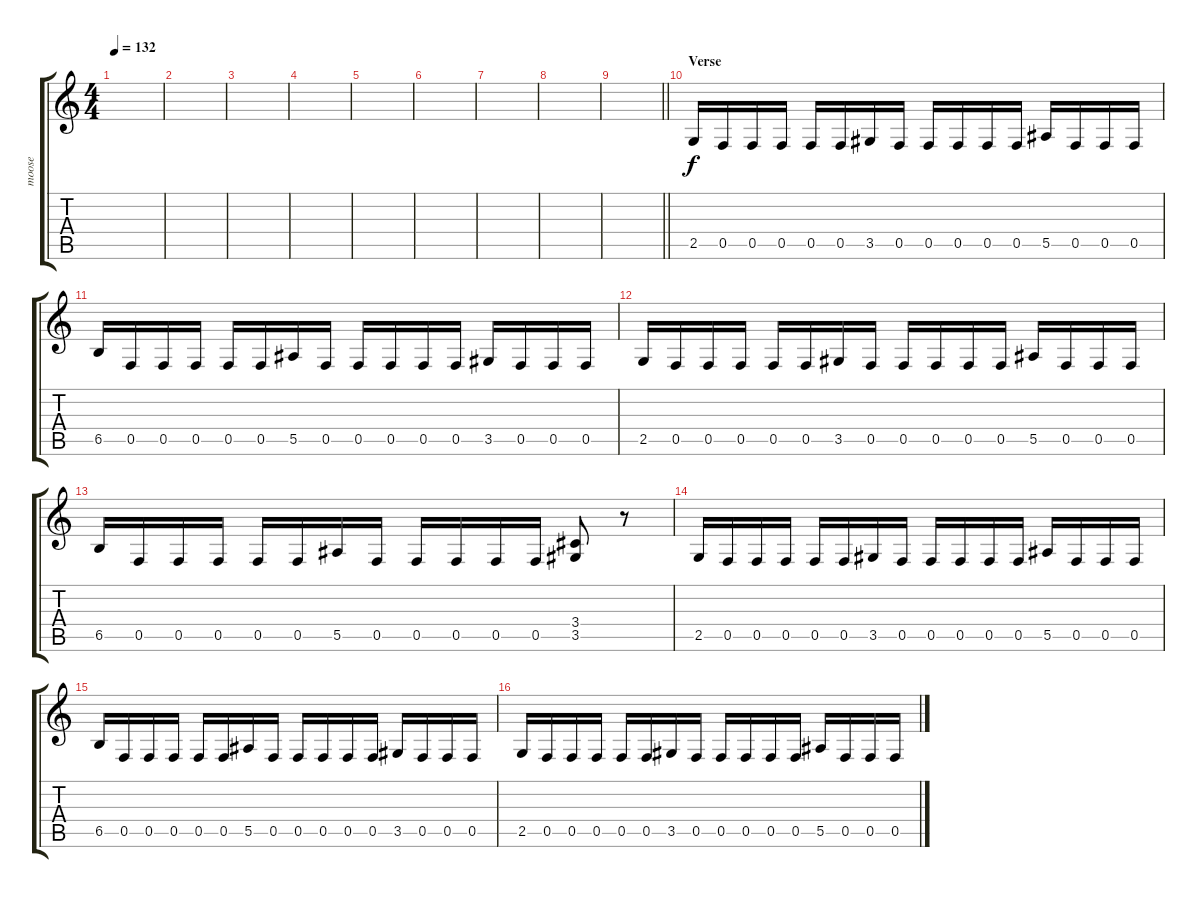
\track ("moose" "moose") {instrument slapbass1}
\staff {score tabs}
\tuning (C4 G3 Eb3 Bb2 F2 C2) {hide}
\ts (4 4)
\tempo 132
\clef g2
\ks c
|
|
|
|
|
|
|
|
\barLineRight lightlight
|
\section ("" "Verse")
2.5.16 0.5.16 0.5.16 0.5.16 0.5.16 0.5.16 3.5.16 0.5.16 0.5.16 0.5.16 0.5.16 0.5.16 5.5.16 0.5.16 0.5.16 0.5.16 |
6.5.16 0.5.16 0.5.16 0.5.16 0.5.16 0.5.16 5.5.16 0.5.16 0.5.16 0.5.16 0.5.16 0.5.16 3.5.16 0.5.16 0.5.16 0.5.16 |
2.5.16 0.5.16 0.5.16 0.5.16 0.5.16 0.5.16 3.5.16 0.5.16 0.5.16 0.5.16 0.5.16 0.5.16 5.5.16 0.5.16 0.5.16 0.5.16 |
6.5.16 0.5.16 0.5.16 0.5.16 0.5.16 0.5.16 5.5.16 0.5.16 0.5.16 0.5.16 0.5.16 0.5.16 (3.4 3.5).8 r.8 |
2.5.16 0.5.16 0.5.16 0.5.16 0.5.16 0.5.16 3.5.16 0.5.16 0.5.16 0.5.16 0.5.16 0.5.16 5.5.16 0.5.16 0.5.16 0.5.16 |
6.5.16 0.5.16 0.5.16 0.5.16 0.5.16 0.5.16 5.5.16 0.5.16 0.5.16 0.5.16 0.5.16 0.5.16 3.5.16 0.5.16 0.5.16 0.5.16 |
2.5.16 0.5.16 0.5.16 0.5.16 0.5.16 0.5.16 3.5.16 0.5.16 0.5.16 0.5.16 0.5.16 0.5.16 5.5.16 0.5.16 0.5.16 0.5.16
